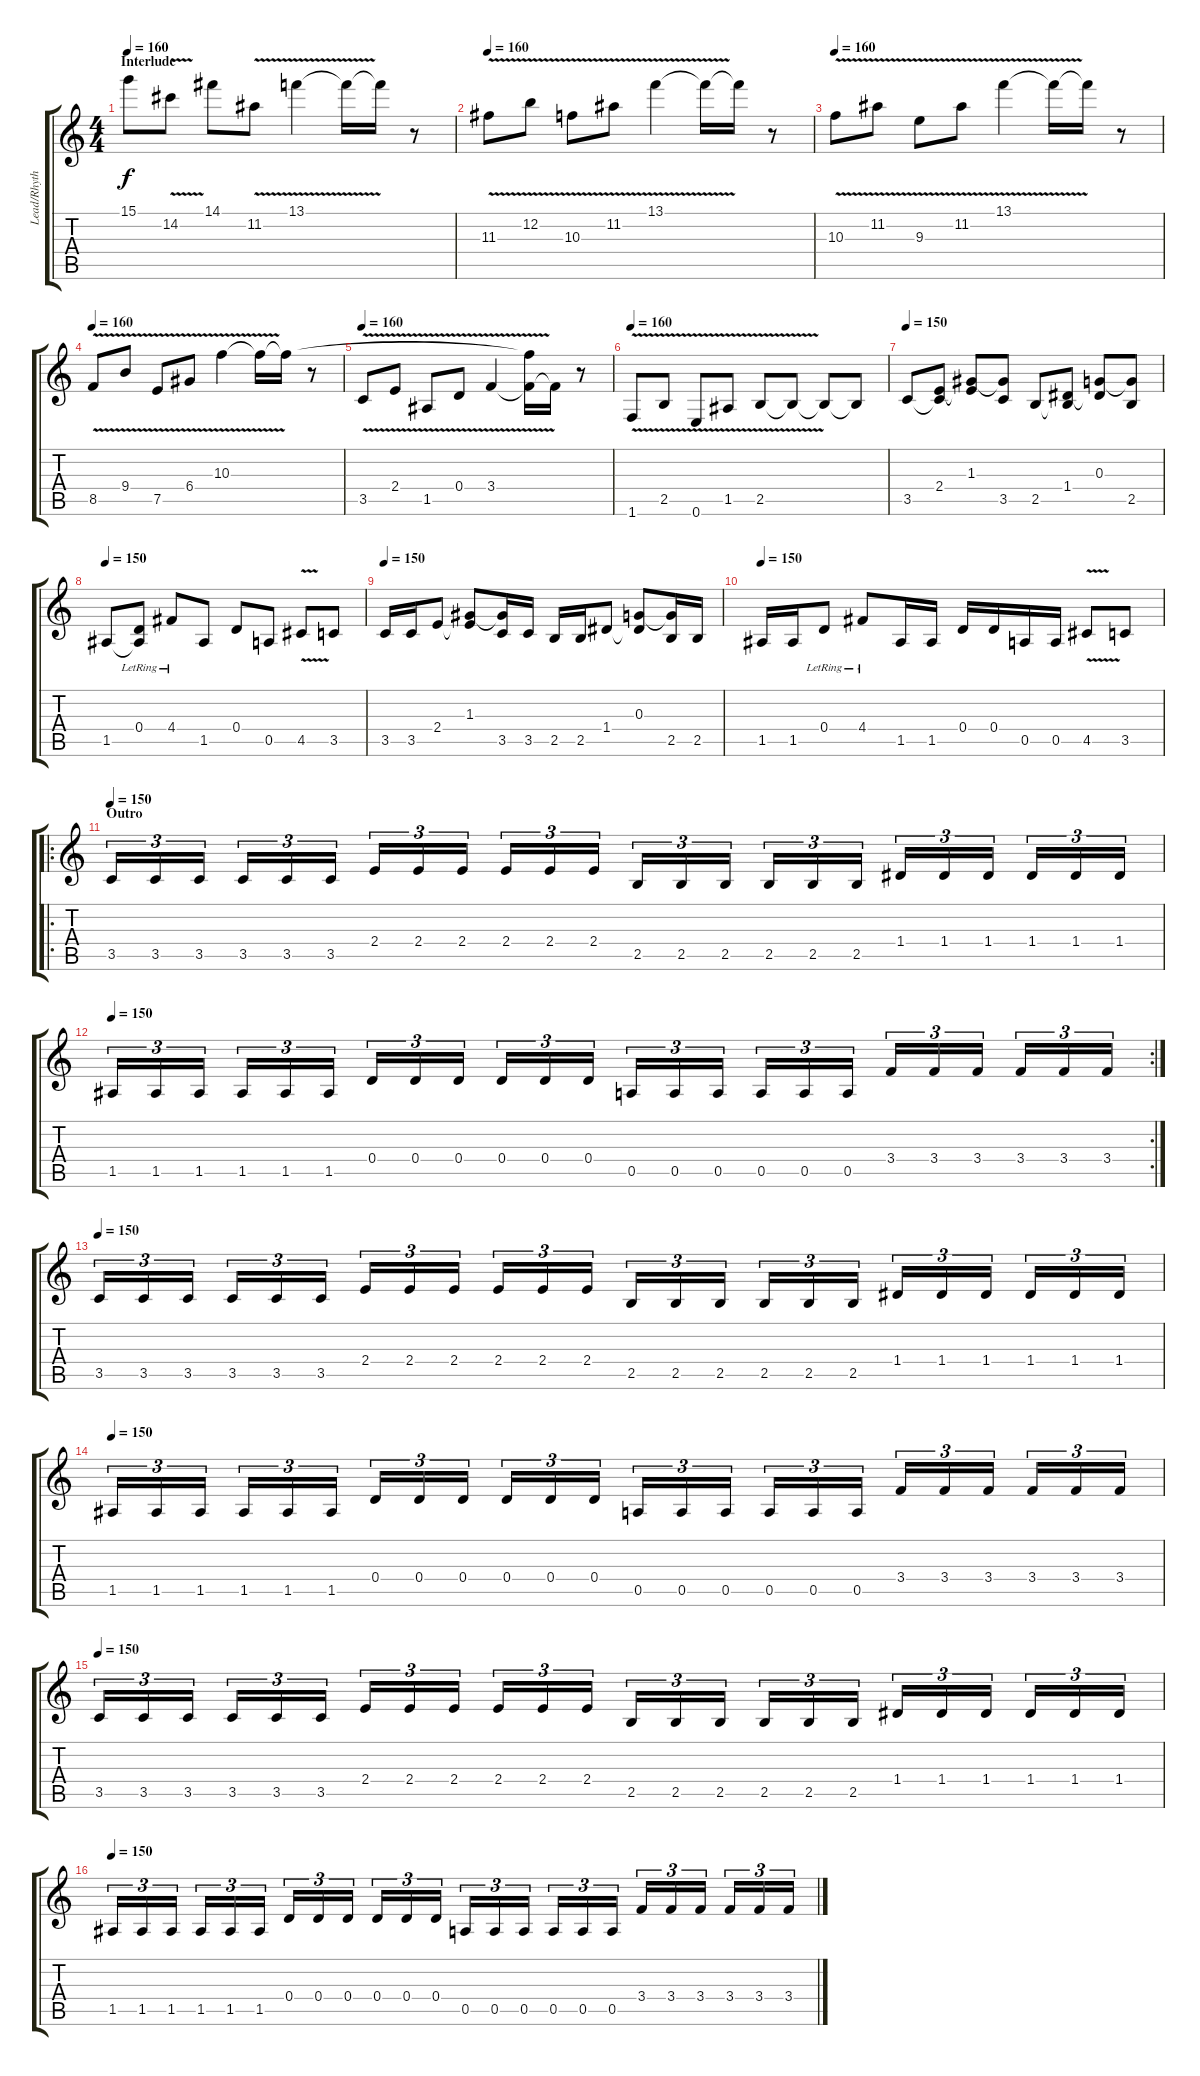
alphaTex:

\track ("Lead/Rhythm" "Lead/Rhyth") {instrument distortionguitar}
\staff {score tabs}
\tuning (E4 B3 G3 D3 A2 E2) {hide}
\ts (4 4)
\section ("" "Interlude")
\tempo 160
\clef g2
\ks c
15.1.8{dy f} 14.2{v}.8 14.1.8 11.2{v}.8 13.1{v}.4 13.1{t}.16 13.1{t}.16 r.8 |
\tempo 160
11.3{v}.8 12.2{v}.8 10.3{v}.8 11.2{v}.8 13.1{v}.4 13.1{t}.16 13.1{t}.16 r.8 |
\tempo 160
10.3{v}.8 11.2{v}.8 9.3{v}.8 11.2{v}.8 13.1{v}.4 13.1{t}.16 13.1{t}.16 r.8 |
\tempo 160
8.5{v}.8 9.4{v}.8 7.5{v}.8 6.4{v}.8 10.3{v}.4 10.3{t}.16 10.3{t}.16 r.8 |
\tempo 160
3.5{v}.8 2.4{v}.8 1.5{v}.8 0.4{v}.8 3.4{v}.4 (10.3{t} 3.4{t}).16 3.4{t}.16 r.8 |
\tempo 160
1.6{v}.8 2.5{v}.8 0.6{v}.8 1.5{v}.8 2.5{v}.8 2.5{t}.8 2.5{t}.8 2.5{t}.8 |
\tempo 150
3.5.8 (2.4 3.5{t}).8 (1.3 2.4{t}).8 (1.3{t} 3.5).8 2.5.8 (1.4 2.5{t}).8 (0.3 1.4{t}).8 (0.3{t} 2.5).8 |
\tempo 150
1.5.8 (0.4{lr} 1.5{t}).8 4.4{lr}.8 1.5.8 0.4.8 0.5.8 4.5{v}.8 3.5.8 |
\tempo 150
3.5.16 3.5.16 2.4.8 (1.3 2.4{t}).8 (1.3{t} 3.5).16 3.5.16 2.5.16 2.5.16 1.4.8 (0.3 1.4{t}).8 (0.3{t} 2.5).16 2.5.16 |
\tempo 150
1.5.16 1.5.16 0.4{lr}.8 4.4{lr}.8 1.5.16 1.5.16 0.4.16 0.4.16 0.5.16 0.5.16 4.5{v}.8 3.5.8 |
\ro
\section ("" "Outro")
\tempo 150
3.5.16{tu (3 2)} 3.5.16{tu (3 2)} 3.5.16{tu (3 2)} 3.5.16{tu (3 2)} 3.5.16{tu (3 2)} 3.5.16{tu (3 2)} 2.4.16{tu (3 2)} 2.4.16{tu (3 2)} 2.4.16{tu (3 2)} 2.4.16{tu (3 2)} 2.4.16{tu (3 2)} 2.4.16{tu (3 2)} 2.5.16{tu (3 2)} 2.5.16{tu (3 2)} 2.5.16{tu (3 2)} 2.5.16{tu (3 2)} 2.5.16{tu (3 2)} 2.5.16{tu (3 2)} 1.4.16{tu (3 2)} 1.4.16{tu (3 2)} 1.4.16{tu (3 2)} 1.4.16{tu (3 2)} 1.4.16{tu (3 2)} 1.4.16{tu (3 2)} |
\rc 2
\tempo 150
1.5.16{tu (3 2)} 1.5.16{tu (3 2)} 1.5.16{tu (3 2)} 1.5.16{tu (3 2)} 1.5.16{tu (3 2)} 1.5.16{tu (3 2)} 0.4.16{tu (3 2)} 0.4.16{tu (3 2)} 0.4.16{tu (3 2)} 0.4.16{tu (3 2)} 0.4.16{tu (3 2)} 0.4.16{tu (3 2)} 0.5.16{tu (3 2)} 0.5.16{tu (3 2)} 0.5.16{tu (3 2)} 0.5.16{tu (3 2)} 0.5.16{tu (3 2)} 0.5.16{tu (3 2)} 3.4.16{tu (3 2)} 3.4.16{tu (3 2)} 3.4.16{tu (3 2)} 3.4.16{tu (3 2)} 3.4.16{tu (3 2)} 3.4.16{tu (3 2)} |
\tempo 150
3.5.16{tu (3 2)} 3.5.16{tu (3 2)} 3.5.16{tu (3 2)} 3.5.16{tu (3 2)} 3.5.16{tu (3 2)} 3.5.16{tu (3 2)} 2.4.16{tu (3 2)} 2.4.16{tu (3 2)} 2.4.16{tu (3 2)} 2.4.16{tu (3 2)} 2.4.16{tu (3 2)} 2.4.16{tu (3 2)} 2.5.16{tu (3 2)} 2.5.16{tu (3 2)} 2.5.16{tu (3 2)} 2.5.16{tu (3 2)} 2.5.16{tu (3 2)} 2.5.16{tu (3 2)} 1.4.16{tu (3 2)} 1.4.16{tu (3 2)} 1.4.16{tu (3 2)} 1.4.16{tu (3 2)} 1.4.16{tu (3 2)} 1.4.16{tu (3 2)} |
\tempo 150
1.5.16{tu (3 2)} 1.5.16{tu (3 2)} 1.5.16{tu (3 2)} 1.5.16{tu (3 2)} 1.5.16{tu (3 2)} 1.5.16{tu (3 2)} 0.4.16{tu (3 2)} 0.4.16{tu (3 2)} 0.4.16{tu (3 2)} 0.4.16{tu (3 2)} 0.4.16{tu (3 2)} 0.4.16{tu (3 2)} 0.5.16{tu (3 2)} 0.5.16{tu (3 2)} 0.5.16{tu (3 2)} 0.5.16{tu (3 2)} 0.5.16{tu (3 2)} 0.5.16{tu (3 2)} 3.4.16{tu (3 2)} 3.4.16{tu (3 2)} 3.4.16{tu (3 2)} 3.4.16{tu (3 2)} 3.4.16{tu (3 2)} 3.4.16{tu (3 2)} |
\tempo 150
3.5.16{tu (3 2) volume 5} 3.5.16{tu (3 2)} 3.5.16{tu (3 2)} 3.5.16{tu (3 2)} 3.5.16{tu (3 2)} 3.5.16{tu (3 2)} 2.4.16{tu (3 2)} 2.4.16{tu (3 2)} 2.4.16{tu (3 2)} 2.4.16{tu (3 2)} 2.4.16{tu (3 2)} 2.4.16{tu (3 2)} 2.5.16{tu (3 2)} 2.5.16{tu (3 2)} 2.5.16{tu (3 2)} 2.5.16{tu (3 2)} 2.5.16{tu (3 2)} 2.5.16{tu (3 2)} 1.4.16{tu (3 2)} 1.4.16{tu (3 2)} 1.4.16{tu (3 2)} 1.4.16{tu (3 2)} 1.4.16{tu (3 2)} 1.4.16{tu (3 2)} |
\tempo 150
1.5.16{tu (3 2)} 1.5.16{tu (3 2)} 1.5.16{tu (3 2)} 1.5.16{tu (3 2)} 1.5.16{tu (3 2)} 1.5.16{tu (3 2)} 0.4.16{tu (3 2)} 0.4.16{tu (3 2)} 0.4.16{tu (3 2)} 0.4.16{tu (3 2)} 0.4.16{tu (3 2)} 0.4.16{tu (3 2)} 0.5.16{tu (3 2)} 0.5.16{tu (3 2)} 0.5.16{tu (3 2)} 0.5.16{tu (3 2)} 0.5.16{tu (3 2)} 0.5.16{tu (3 2)} 3.4.16{tu (3 2)} 3.4.16{tu (3 2)} 3.4.16{tu (3 2)} 3.4.16{tu (3 2)} 3.4.16{tu (3 2)} 3.4.16{tu (3 2)}
